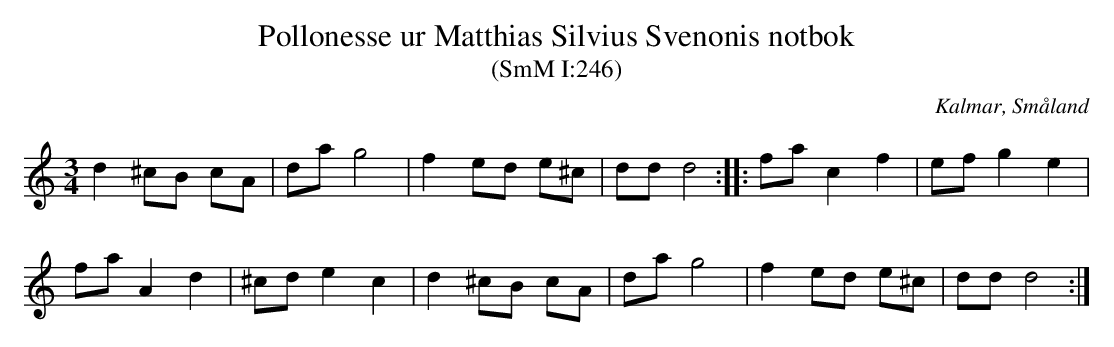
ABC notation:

X:1
T:Pollonesse ur Matthias Silvius Svenonis notbok
T:(SmM I:246)
O:Kalmar, Småland
M:3/4
L:1/8
K:Ddor
d2 ^cB cA|da g4|f2 ed e^c|dd d4:| |:fa c2f2|ef g2 e2|
fa A2d2|^cd e2c2|d2 ^cB cA|da g4|f2 ed e^c|dd d4:|
